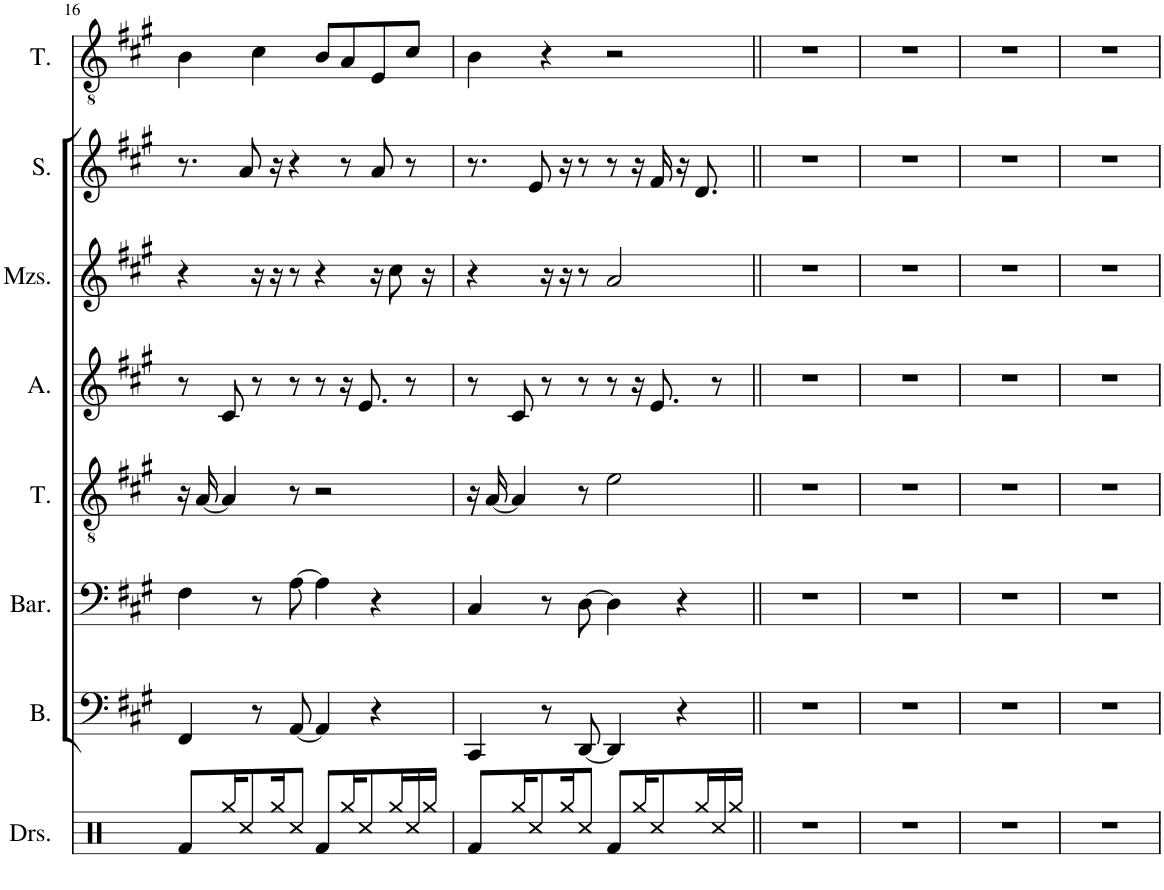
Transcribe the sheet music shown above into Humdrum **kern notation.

**kern	**kern	**kern	**kern	**kern	**kern	**kern	**kern
*part8	*part7	*part6	*part5	*part4	*part3	*part2	*part1
*staff8	*staff7	*staff6	*staff5	*staff4	*staff3	*staff2	*staff1
*I"Drumset	*I"Bass	*I"Baritone	*I"Tenor	*I"Alto	*I"Mezzo-soprano	*I"Soprano	*I"Tenor
*I'Drs.	*I'B.	*I'Bar.	*I'T.	*I'A.	*I'Mzs.	*I'S.	*I'T.
!!LO:PB:g=z
*clefX	*clefF4	*clefF4	*clefGv2	*clefG2	*clefG2	*clefG2	*clefGv2
*k[]	*k[f#c#g#]	*k[f#c#g#]	*k[f#c#g#]	*k[f#c#g#]	*k[f#c#g#]	*k[f#c#g#]	*k[f#c#g#]
*M4/4	*M4/4	*M4/4	*M4/4	*M4/4	*M4/4	*M4/4	*M4/4
=16	=16	=16	=16	=16	=16	=16	=16
8Rf/L	4FF#/	4F#\	16r	8r	4r	8.r	4B\
.	.	.	[16A/	.	.	.	.
16Rgg/K	.	.	4A/]	8c#/	.	.	.
8Rcc/	.	.	.	.	.	8a/	.
.	8r	8r	.	8r	16r	.	4c#\
16Rgg/K	.	.	.	.	16r	16r	.
8Rcc/J	[8AA/	[8A\	8r	8r	8r	4r	.
8Rf/L	4AA/]	4A\]	2r	8r	4r	.	8B/L
16Rgg/K	.	.	.	16r	.	8r	8A/
8Rcc/	.	.	.	8.e/	.	.	.
.	4r	4r	.	.	16r	8a/	8E/
16Rgg/L	.	.	.	.	8cc#\	.	.
16Rcc/	.	.	.	8r	.	8r	8c#/J
16Rgg/JJ	.	.	.	.	16r	.	.
=17	=17	=17	=17	=17	=17	=17	=17
8Rf/L	4CC#/	4C#/	16r	8r	4r	8.r	4B\
.	.	.	[16A/	.	.	.	.
16Rgg/K	.	.	4A/]	8c#/	.	.	.
8Rcc/	.	.	.	.	.	8e/	.
.	8r	8r	.	8r	16r	.	4r
16Rgg/K	.	.	.	.	16r	16r	.
8Rcc/J	[8DD/	[8D\	8r	8r	8r	8r	.
8Rf/L	4DD/]	4D\]	2e\	8r	2a/	8r	2r
16Rgg/K	.	.	.	16r	.	16r	.
8Rcc/	.	.	.	8.e/	.	16f#/	.
.	4r	4r	.	.	.	16r	.
16Rgg/L	.	.	.	.	.	8.d/	.
16Rcc/	.	.	.	8r	.	.	.
16Rgg/JJ	.	.	.	.	.	.	.
=18||	=18||	=18||	=18||	=18||	=18||	=18||	=18||
1r	1r	1r	1r	1r	1r	1r	1r
=19	=19	=19	=19	=19	=19	=19	=19
1r	1r	1r	1r	1r	1r	1r	1r
=20	=20	=20	=20	=20	=20	=20	=20
1r	1r	1r	1r	1r	1r	1r	1r
=21	=21	=21	=21	=21	=21	=21	=21
1r	1r	1r	1r	1r	1r	1r	1r
=	=	=	=	=	=	=	=
*-	*-	*-	*-	*-	*-	*-	*-
